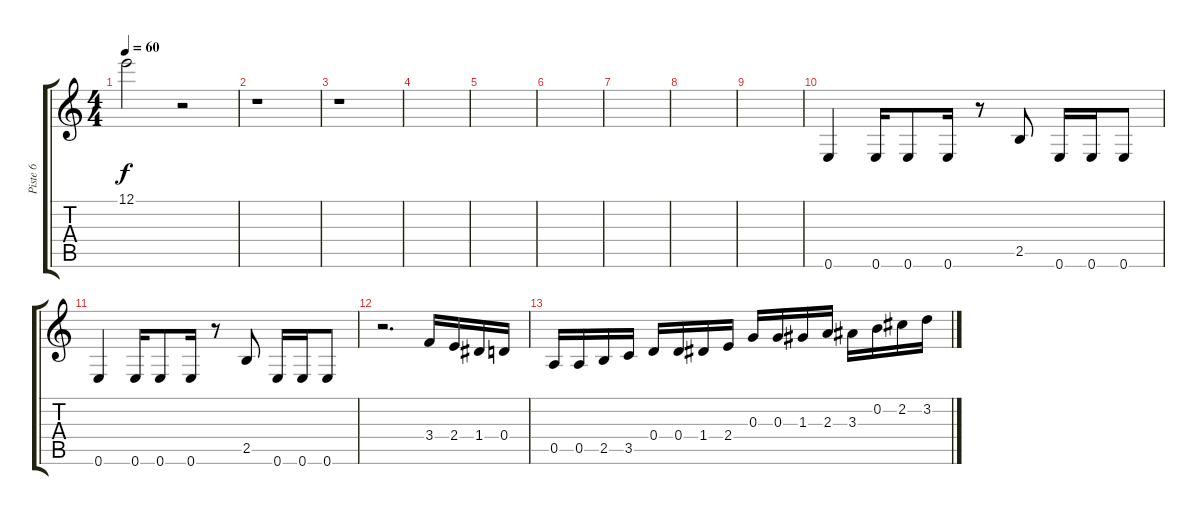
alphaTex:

\track ("Piste 6" "Piste 6") {instrument electricguitarjazz}
\staff {score tabs}
\tuning (E4 B3 G3 D3 A2 E2) {hide}
\ts (4 4)
\tempo 60
\clef g2
\ks c
12.1.2{dy f} r.2 |
r.1 |
r.1 |
|
|
|
|
|
|
0.6.4 0.6.16 0.6.8 0.6.16 r.8 2.5.8 0.6.16 0.6.16 0.6.8 |
0.6.4 0.6.16 0.6.8 0.6.16 r.8 2.5.8 0.6.16 0.6.16 0.6.8 |
r.2{d volume 0} 3.4.16 2.4.16 1.4.16 0.4.16 |
0.5.16 0.5.16 2.5.16 3.5.16 0.4.16 0.4.16 1.4.16 2.4.16 0.3.16 0.3.16 1.3.16 2.3.16 3.3.16 0.2.16 2.2.16 3.2.16
